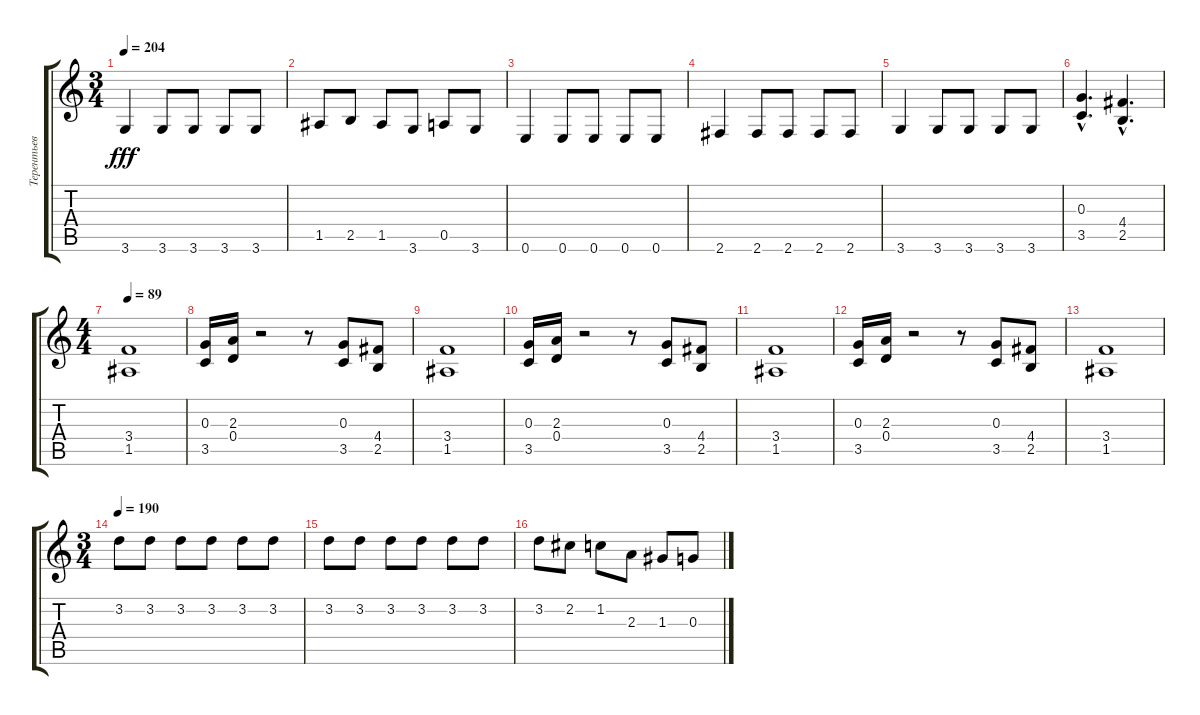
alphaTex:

\track ("Терентьев" "Терентьев") {instrument distortionguitar}
\staff {score tabs}
\tuning (E4 B3 G3 D3 A2 E2) {hide}
\ts (3 4)
\tempo 204
\clef g2
\ks c
3.6.4{dy fff} 3.6.8 3.6.8 3.6.8 3.6.8 |
1.5.8 2.5.8 1.5.8 3.6.8 0.5.8 3.6.8 |
0.6.4 0.6.8 0.6.8 0.6.8 0.6.8 |
2.6.4 2.6.8 2.6.8 2.6.8 2.6.8 |
3.6.4 3.6.8 3.6.8 3.6.8 3.6.8 |
(0.3{hac} 3.5{hac}).4{d} (4.4{hac} 2.5{hac}).4{d} |
\ts (4 4)
\tempo 89
(3.4 1.5).1 |
(0.3 3.5).16 (2.3 0.4).16 r.2 r.8 (0.3 3.5).8 (4.4 2.5).8 |
(3.4 1.5).1 |
(0.3 3.5).16 (2.3 0.4).16 r.2 r.8 (0.3 3.5).8 (4.4 2.5).8 |
(3.4 1.5).1 |
(0.3 3.5).16 (2.3 0.4).16 r.2 r.8 (0.3 3.5).8 (4.4 2.5).8 |
(3.4 1.5).1 |
\ts (3 4)
\tempo 190
3.2.8 3.2.8 3.2.8 3.2.8 3.2.8 3.2.8 |
3.2.8 3.2.8 3.2.8 3.2.8 3.2.8 3.2.8 |
3.2.8 2.2.8 1.2.8 2.3.8 1.3.8 0.3.8
